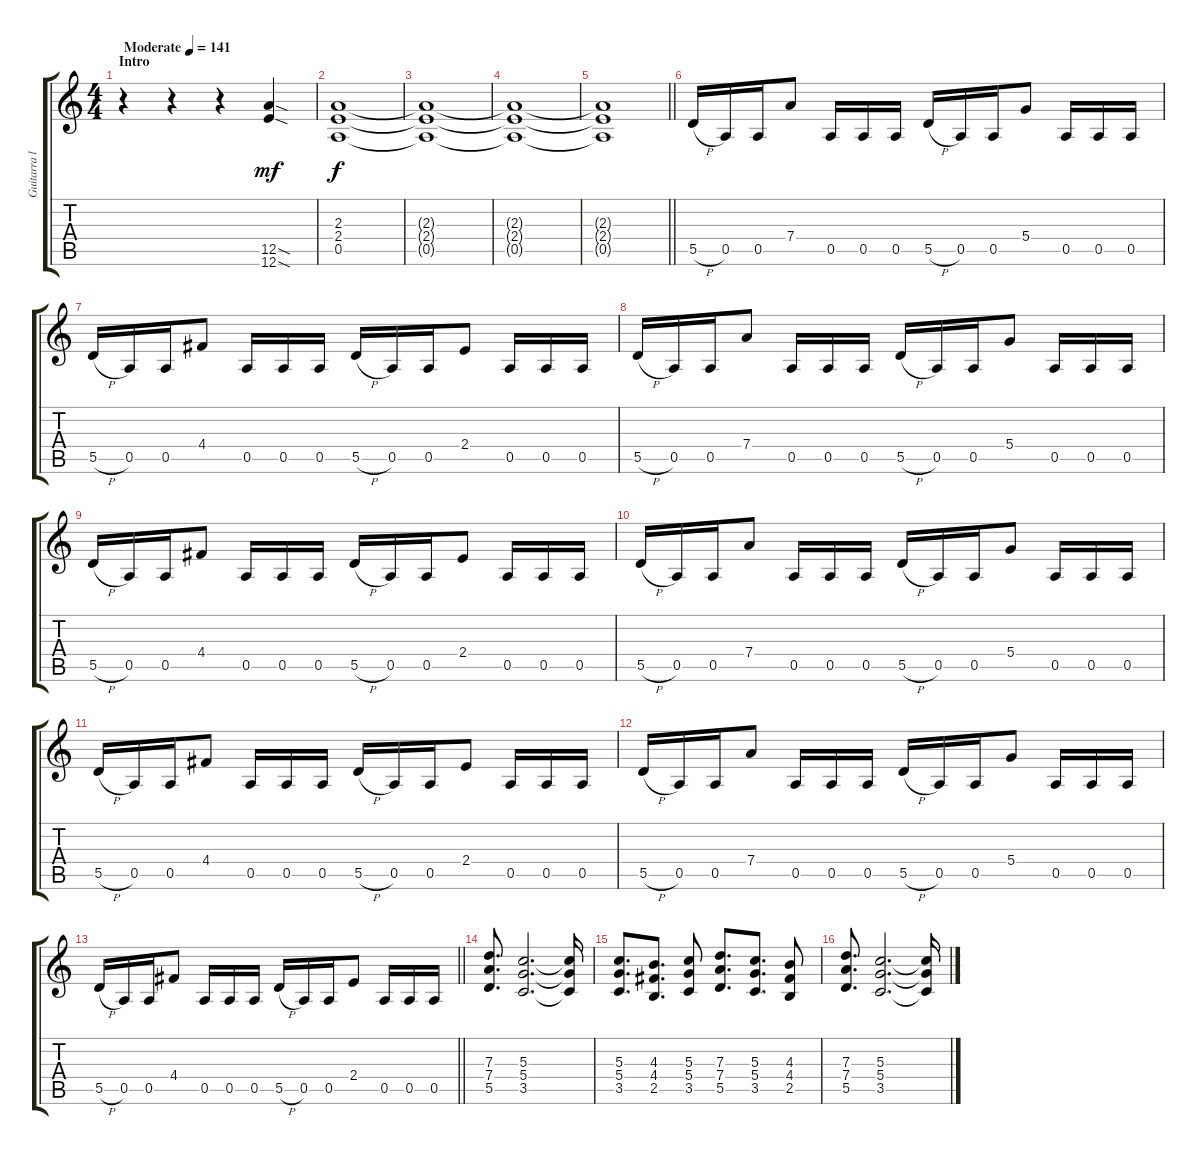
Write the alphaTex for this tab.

\track ("Guitarra lider" "Guitarra l") {instrument distortionguitar}
\staff {score tabs}
\tuning (E4 B3 G3 D3 A2 E2) {hide}
\ts (4 4)
\section ("" "Intro")
\tempo (141 "Moderate")
\clef g2
\ks c
r.4{dy mf instrument distortionguitar} r.4 r.4 (12.5{sod} 12.6{sod}).4 |
(2.3 2.4 0.5).1{dy f} |
(2.3{t} 2.4{t} 0.5{t}).1 |
(2.3{t} 2.4{t} 0.5{t}).1 |
\barLineRight lightlight
(2.3{t} 2.4{t} 0.5{t}).1 |
\section ("" "")
5.5{h}.16 0.5.16 0.5.16 7.4.8 0.5.16 0.5.16 0.5.16 5.5{h}.16 0.5.16 0.5.16 5.4.8 0.5.16 0.5.16 0.5.16 |
5.5{h}.16 0.5.16 0.5.16 4.4.8 0.5.16 0.5.16 0.5.16 5.5{h}.16 0.5.16 0.5.16 2.4.8 0.5.16 0.5.16 0.5.16 |
5.5{h}.16 0.5.16 0.5.16 7.4.8 0.5.16 0.5.16 0.5.16 5.5{h}.16 0.5.16 0.5.16 5.4.8 0.5.16 0.5.16 0.5.16 |
5.5{h}.16 0.5.16 0.5.16 4.4.8 0.5.16 0.5.16 0.5.16 5.5{h}.16 0.5.16 0.5.16 2.4.8 0.5.16 0.5.16 0.5.16 |
5.5{h}.16 0.5.16 0.5.16 7.4.8 0.5.16 0.5.16 0.5.16 5.5{h}.16 0.5.16 0.5.16 5.4.8 0.5.16 0.5.16 0.5.16 |
5.5{h}.16 0.5.16 0.5.16 4.4.8 0.5.16 0.5.16 0.5.16 5.5{h}.16 0.5.16 0.5.16 2.4.8 0.5.16 0.5.16 0.5.16 |
5.5{h}.16 0.5.16 0.5.16 7.4.8 0.5.16 0.5.16 0.5.16 5.5{h}.16 0.5.16 0.5.16 5.4.8 0.5.16 0.5.16 0.5.16 |
\barLineRight lightlight
5.5{h}.16 0.5.16 0.5.16 4.4.8 0.5.16 0.5.16 0.5.16 5.5{h}.16 0.5.16 0.5.16 2.4.8 0.5.16 0.5.16 0.5.16 |
\section ("" "")
(7.3 7.4 5.5).8{d} (5.3 5.4 3.5).2{d} (5.3{t} 5.4{t} 3.5{t}).16 |
(5.3 5.4 3.5).8{d} (4.3 4.4 2.5).8{d} (5.3 5.4 3.5).8 (7.3 7.4 5.5).8{d} (5.3 5.4 3.5).8{d} (4.3 4.4 2.5).8 |
(7.3 7.4 5.5).8{d} (5.3 5.4 3.5).2{d} (5.3{t} 5.4{t} 3.5{t}).16
